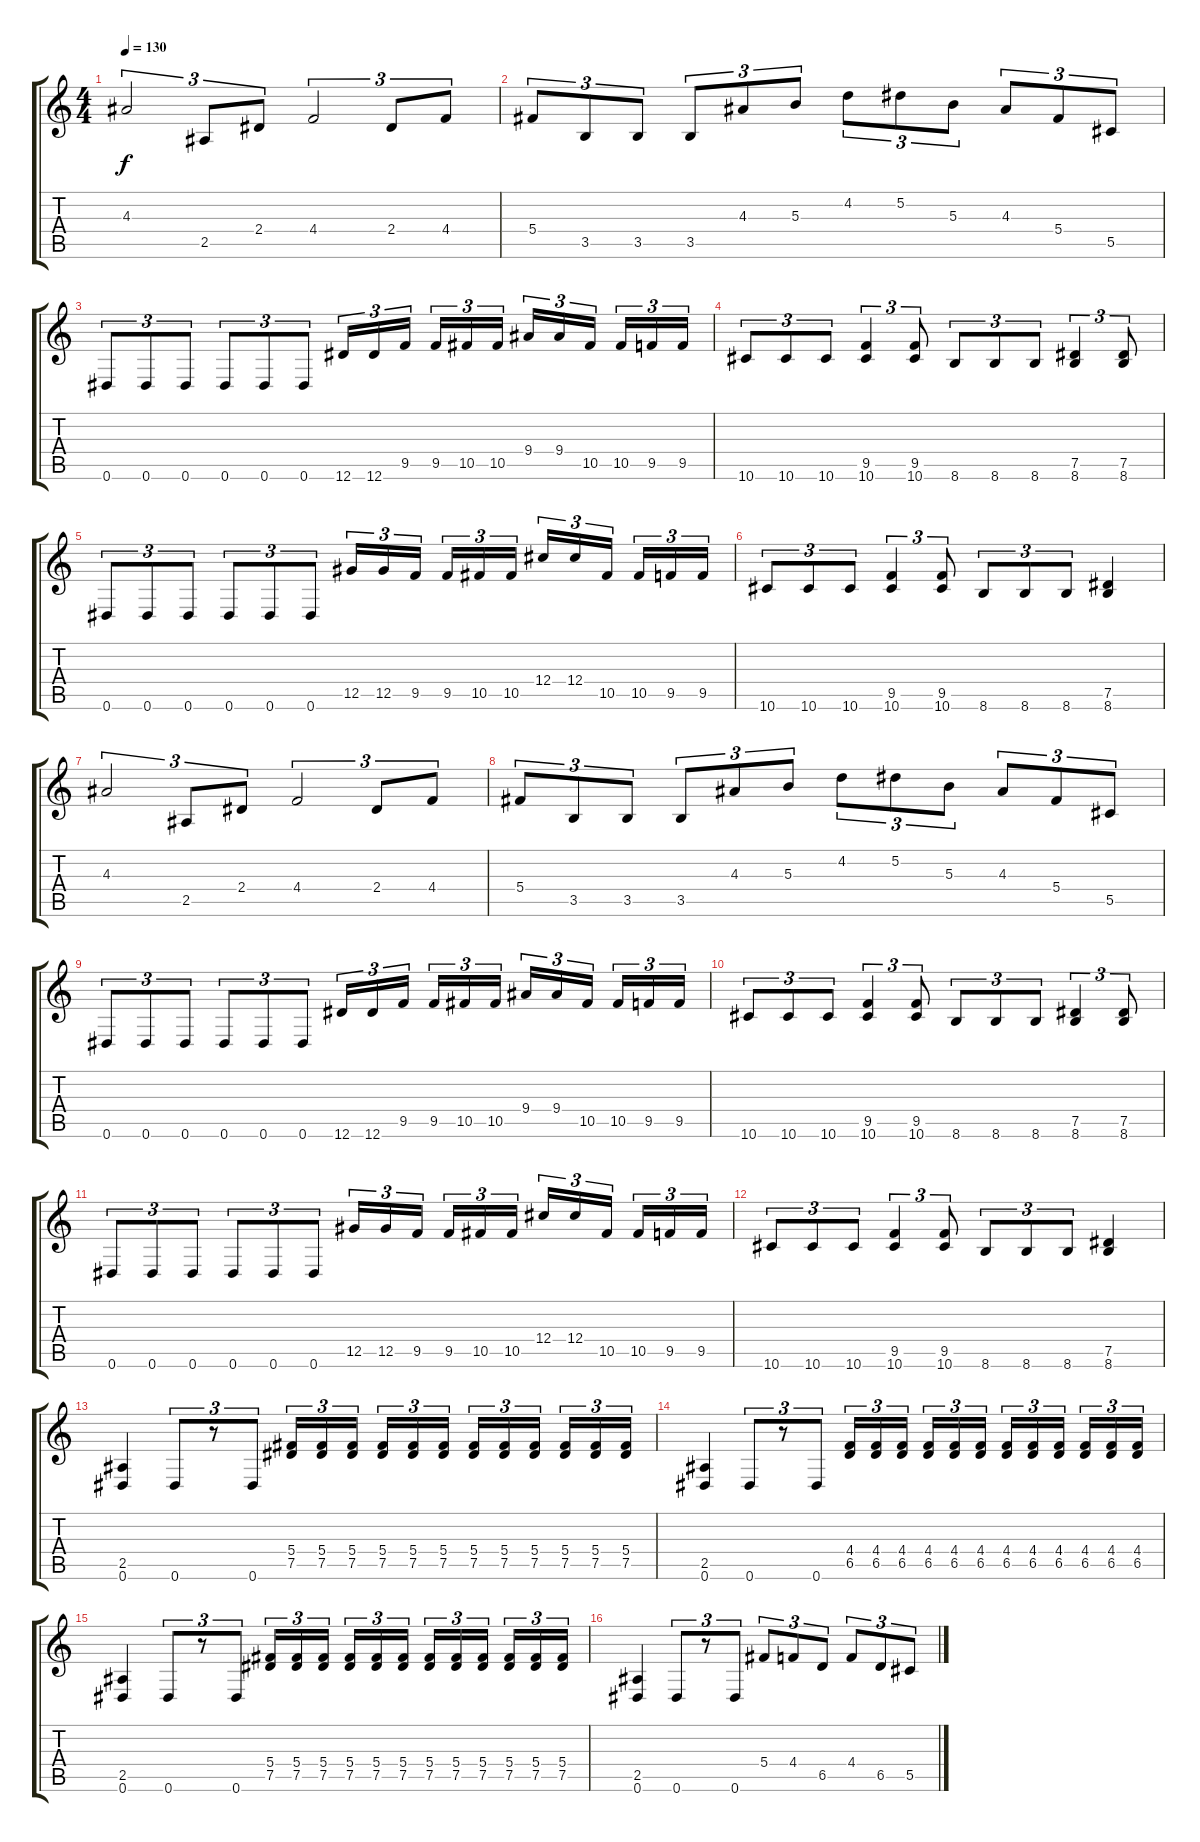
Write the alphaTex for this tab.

\track "" {instrument distortionguitar}
\staff {score tabs}
\tuning (Eb4 Bb3 Gb3 Db3 Ab2 Eb2) {hide}
\ts (4 4)
\tempo 130
\clef g2
\ks c
4.3.2{tu (3 2) dy f} 2.5.8{tu (3 2)} 2.4.8{tu (3 2)} 4.4.2{tu (3 2)} 2.4.8{tu (3 2)} 4.4.8{tu (3 2)} |
5.4.8{tu (3 2)} 3.5.8{tu (3 2)} 3.5.8{tu (3 2)} 3.5.8{tu (3 2)} 4.3.8{tu (3 2)} 5.3.8{tu (3 2)} 4.2.8{tu (3 2)} 5.2.8{tu (3 2)} 5.3.8{tu (3 2)} 4.3.8{tu (3 2)} 5.4.8{tu (3 2)} 5.5.8{tu (3 2)} |
0.6.8{tu (3 2)} 0.6.8{tu (3 2)} 0.6.8{tu (3 2)} 0.6.8{tu (3 2)} 0.6.8{tu (3 2)} 0.6.8{tu (3 2)} 12.6.16{tu (3 2)} 12.6.16{tu (3 2)} 9.5.16{tu (3 2)} 9.5.16{tu (3 2)} 10.5.16{tu (3 2)} 10.5.16{tu (3 2)} 9.4.16{tu (3 2)} 9.4.16{tu (3 2)} 10.5.16{tu (3 2)} 10.5.16{tu (3 2)} 9.5.16{tu (3 2)} 9.5.16{tu (3 2)} |
10.6.8{tu (3 2)} 10.6.8{tu (3 2)} 10.6.8{tu (3 2)} (9.5 10.6).4{tu (3 2)} (9.5 10.6).8{tu (3 2)} 8.6.8{tu (3 2)} 8.6.8{tu (3 2)} 8.6.8{tu (3 2)} (7.5 8.6).4{tu (3 2)} (7.5 8.6).8{tu (3 2)} |
0.6.8{tu (3 2)} 0.6.8{tu (3 2)} 0.6.8{tu (3 2)} 0.6.8{tu (3 2)} 0.6.8{tu (3 2)} 0.6.8{tu (3 2)} 12.5.16{tu (3 2)} 12.5.16{tu (3 2)} 9.5.16{tu (3 2)} 9.5.16{tu (3 2)} 10.5.16{tu (3 2)} 10.5.16{tu (3 2)} 12.4.16{tu (3 2)} 12.4.16{tu (3 2)} 10.5.16{tu (3 2)} 10.5.16{tu (3 2)} 9.5.16{tu (3 2)} 9.5.16{tu (3 2)} |
10.6.8{tu (3 2)} 10.6.8{tu (3 2)} 10.6.8{tu (3 2)} (9.5 10.6).4{tu (3 2)} (9.5 10.6).8{tu (3 2)} 8.6.8{tu (3 2)} 8.6.8{tu (3 2)} 8.6.8{tu (3 2)} (7.5 8.6).4 |
4.3.2{tu (3 2)} 2.5.8{tu (3 2)} 2.4.8{tu (3 2)} 4.4.2{tu (3 2)} 2.4.8{tu (3 2)} 4.4.8{tu (3 2)} |
5.4.8{tu (3 2)} 3.5.8{tu (3 2)} 3.5.8{tu (3 2)} 3.5.8{tu (3 2)} 4.3.8{tu (3 2)} 5.3.8{tu (3 2)} 4.2.8{tu (3 2)} 5.2.8{tu (3 2)} 5.3.8{tu (3 2)} 4.3.8{tu (3 2)} 5.4.8{tu (3 2)} 5.5.8{tu (3 2)} |
0.6.8{tu (3 2)} 0.6.8{tu (3 2)} 0.6.8{tu (3 2)} 0.6.8{tu (3 2)} 0.6.8{tu (3 2)} 0.6.8{tu (3 2)} 12.6.16{tu (3 2)} 12.6.16{tu (3 2)} 9.5.16{tu (3 2)} 9.5.16{tu (3 2)} 10.5.16{tu (3 2)} 10.5.16{tu (3 2)} 9.4.16{tu (3 2)} 9.4.16{tu (3 2)} 10.5.16{tu (3 2)} 10.5.16{tu (3 2)} 9.5.16{tu (3 2)} 9.5.16{tu (3 2)} |
10.6.8{tu (3 2)} 10.6.8{tu (3 2)} 10.6.8{tu (3 2)} (9.5 10.6).4{tu (3 2)} (9.5 10.6).8{tu (3 2)} 8.6.8{tu (3 2)} 8.6.8{tu (3 2)} 8.6.8{tu (3 2)} (7.5 8.6).4{tu (3 2)} (7.5 8.6).8{tu (3 2)} |
0.6.8{tu (3 2)} 0.6.8{tu (3 2)} 0.6.8{tu (3 2)} 0.6.8{tu (3 2)} 0.6.8{tu (3 2)} 0.6.8{tu (3 2)} 12.5.16{tu (3 2)} 12.5.16{tu (3 2)} 9.5.16{tu (3 2)} 9.5.16{tu (3 2)} 10.5.16{tu (3 2)} 10.5.16{tu (3 2)} 12.4.16{tu (3 2)} 12.4.16{tu (3 2)} 10.5.16{tu (3 2)} 10.5.16{tu (3 2)} 9.5.16{tu (3 2)} 9.5.16{tu (3 2)} |
10.6.8{tu (3 2)} 10.6.8{tu (3 2)} 10.6.8{tu (3 2)} (9.5 10.6).4{tu (3 2)} (9.5 10.6).8{tu (3 2)} 8.6.8{tu (3 2)} 8.6.8{tu (3 2)} 8.6.8{tu (3 2)} (7.5 8.6).4 |
(2.5 0.6).4 0.6.8{tu (3 2)} r.8{tu (3 2)} 0.6.8{tu (3 2)} (5.4 7.5).16{tu (3 2)} (5.4 7.5).16{tu (3 2)} (5.4 7.5).16{tu (3 2)} (5.4 7.5).16{tu (3 2)} (5.4 7.5).16{tu (3 2)} (5.4 7.5).16{tu (3 2)} (5.4 7.5).16{tu (3 2)} (5.4 7.5).16{tu (3 2)} (5.4 7.5).16{tu (3 2)} (5.4 7.5).16{tu (3 2)} (5.4 7.5).16{tu (3 2)} (5.4 7.5).16{tu (3 2)} |
(2.5 0.6).4 0.6.8{tu (3 2)} r.8{tu (3 2)} 0.6.8{tu (3 2)} (4.4 6.5).16{tu (3 2)} (4.4 6.5).16{tu (3 2)} (4.4 6.5).16{tu (3 2)} (4.4 6.5).16{tu (3 2)} (4.4 6.5).16{tu (3 2)} (4.4 6.5).16{tu (3 2)} (4.4 6.5).16{tu (3 2)} (4.4 6.5).16{tu (3 2)} (4.4 6.5).16{tu (3 2)} (4.4 6.5).16{tu (3 2)} (4.4 6.5).16{tu (3 2)} (4.4 6.5).16{tu (3 2)} |
(2.5 0.6).4 0.6.8{tu (3 2)} r.8{tu (3 2)} 0.6.8{tu (3 2)} (5.4 7.5).16{tu (3 2)} (5.4 7.5).16{tu (3 2)} (5.4 7.5).16{tu (3 2)} (5.4 7.5).16{tu (3 2)} (5.4 7.5).16{tu (3 2)} (5.4 7.5).16{tu (3 2)} (5.4 7.5).16{tu (3 2)} (5.4 7.5).16{tu (3 2)} (5.4 7.5).16{tu (3 2)} (5.4 7.5).16{tu (3 2)} (5.4 7.5).16{tu (3 2)} (5.4 7.5).16{tu (3 2)} |
(2.5 0.6).4 0.6.8{tu (3 2)} r.8{tu (3 2)} 0.6.8{tu (3 2)} 5.4.8{tu (3 2)} 4.4.8{tu (3 2)} 6.5.8{tu (3 2)} 4.4.8{tu (3 2)} 6.5.8{tu (3 2)} 5.5.8{tu (3 2)}
